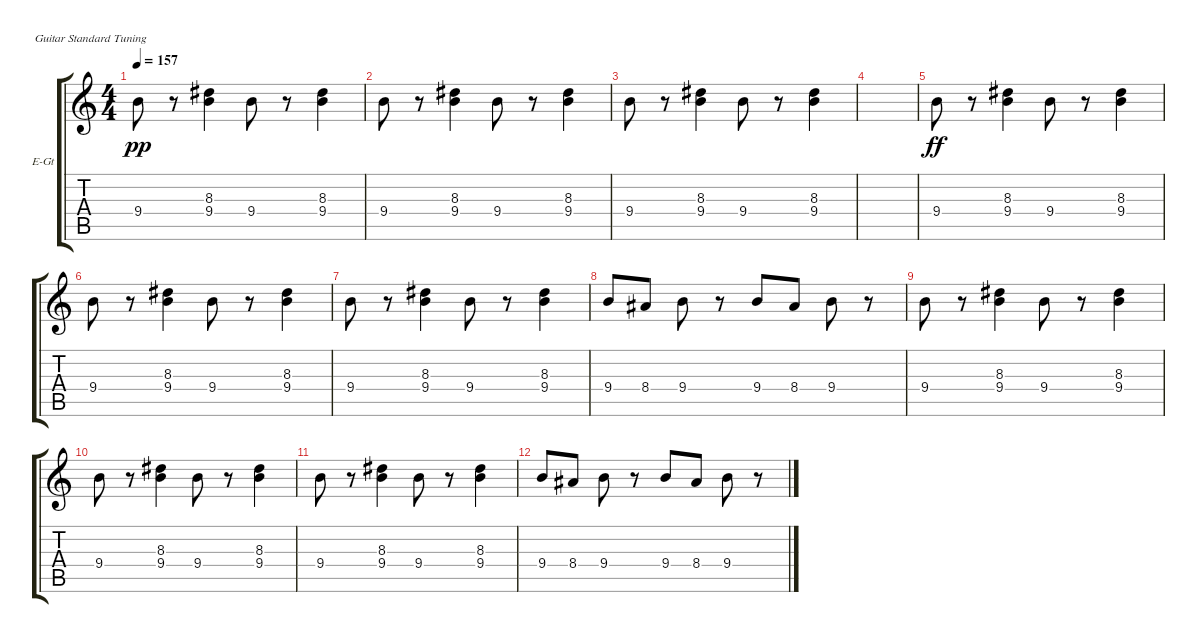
\defaultSystemsLayout 4
\bracketExtendMode groupsimilarinstruments
\firstSystemTrackNameOrientation horizontal
\otherSystemsTrackNameOrientation horizontal
\track ("Electric Guitar" "E-Gt") {instrument overdrivenguitar}
\staff {score tabs}
\tuning (E4 B3 G3 D3 A2 E2)
\ts (4 4)
\tempo 157
\clef g2
\ks c
9.4.8{dy pp} r.8 (9.4 8.3).4 9.4.8 r.8 (9.4 8.3).4 |
9.4.8 r.8 (9.4 8.3).4 9.4.8 r.8 (9.4 8.3).4 |
9.4.8 r.8 (9.4 8.3).4 9.4.8 r.8 (9.4 8.3).4 |
|
9.4.8{dy ff} r.8 (9.4 8.3).4 9.4.8 r.8 (9.4 8.3).4 |
9.4.8 r.8 (9.4 8.3).4 9.4.8 r.8 (9.4 8.3).4 |
9.4.8 r.8 (9.4 8.3).4 9.4.8 r.8 (9.4 8.3).4 |
9.4.8 8.4.8 9.4.8 r.8 9.4.8 8.4.8 9.4.8 r.8 |
9.4.8 r.8 (9.4 8.3).4 9.4.8 r.8 (9.4 8.3).4 |
9.4.8 r.8 (9.4 8.3).4 9.4.8 r.8 (9.4 8.3).4 |
9.4.8 r.8 (9.4 8.3).4 9.4.8 r.8 (9.4 8.3).4 |
9.4.8 8.4.8 9.4.8 r.8 9.4.8 8.4.8 9.4.8 r.8
